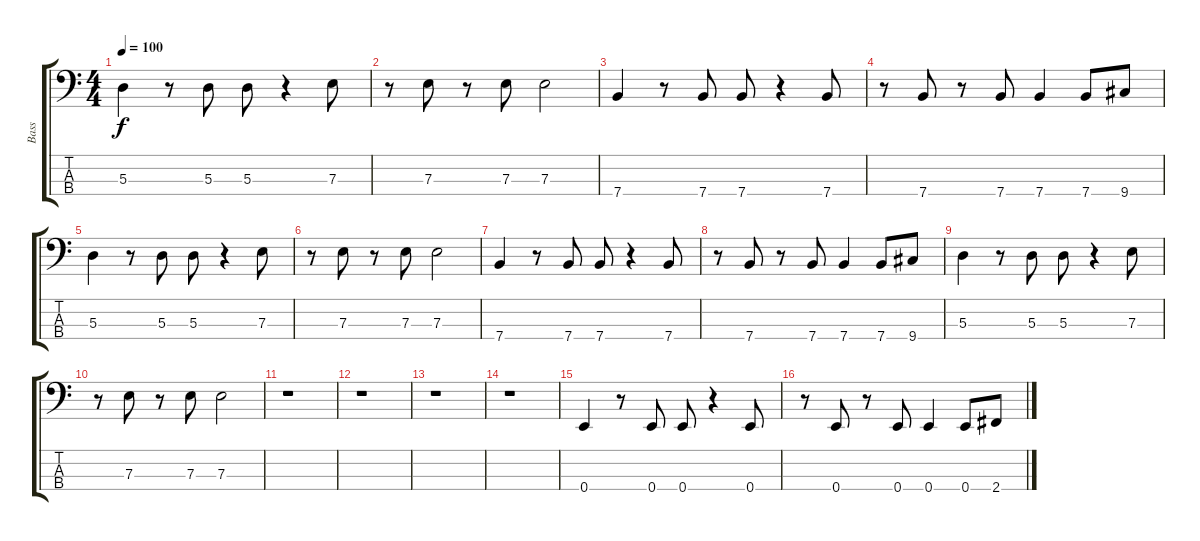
\track ("Bass" "Bass") {instrument electricbassfinger}
\staff {score tabs}
\tuning (G2 D2 A1 E1) {hide}
\ts (4 4)
\tempo 100
\clef f4
\ks c
5.3.4{dy f} r.8 5.3.8 5.3.8 r.4 7.3.8 |
r.8 7.3.8 r.8 7.3.8 7.3.2 |
7.4.4 r.8 7.4.8 7.4.8 r.4 7.4.8 |
r.8 7.4.8 r.8 7.4.8 7.4.4 7.4.8 9.4.8 |
5.3.4 r.8 5.3.8 5.3.8 r.4 7.3.8 |
r.8 7.3.8 r.8 7.3.8 7.3.2 |
7.4.4 r.8 7.4.8 7.4.8 r.4 7.4.8 |
r.8 7.4.8 r.8 7.4.8 7.4.4 7.4.8 9.4.8 |
5.3.4 r.8 5.3.8 5.3.8 r.4 7.3.8 |
r.8 7.3.8 r.8 7.3.8 7.3.2 |
r.1 |
r.1 |
r.1 |
r.1 |
0.4.4 r.8 0.4.8 0.4.8 r.4 0.4.8 |
r.8 0.4.8 r.8 0.4.8 0.4.4 0.4.8 2.4.8
